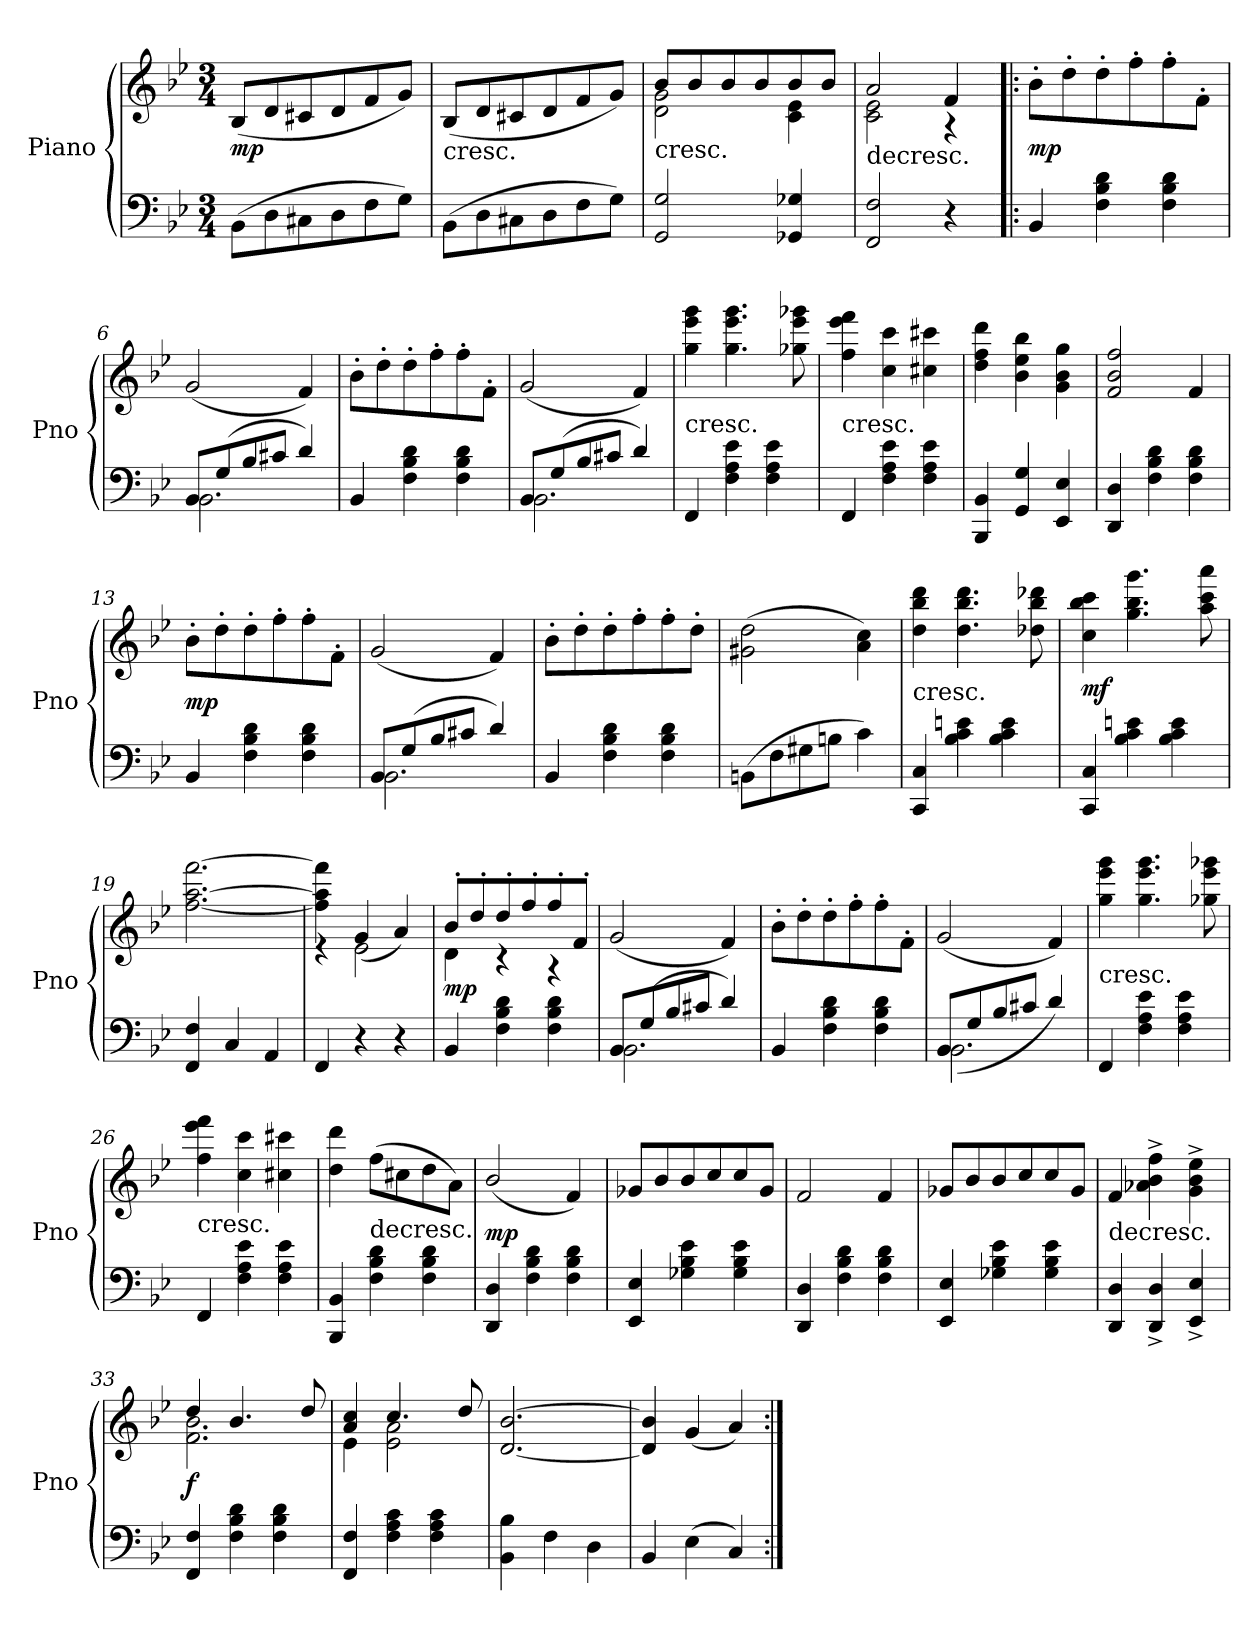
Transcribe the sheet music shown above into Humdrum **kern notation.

**kern	**kern	**dynam
*part1	*part1	*part1
*staff2	*staff1	*staff1/2
*I"Piano	*	*
*I'Pno	*	*
*clefF4	*clefG2	*
*k[b-e-]	*k[b-e-]	*
*M3/4	*M3/4	*
*MM132	*MM132	*
=1	=1	=1
(8BB-\L	(8B-/L	mp
8D\	8d/	.
8C#X\	8c#X/	.
8D\	8d/	.
8F\	8f/	.
8G\J)	8g/J)	.
=2	=2	=2
!	!LO:TX:c:t=cresc.	!
(8BB-\L	(8B-/L	.
8D\	8d/	.
8C#X\	8c#X/	.
8D\	8d/	.
8F\	8f/	.
8G\J)	8g/J)	.
=3	=3	=3
*	*^	*
!	!LO:TX:c:t=cresc.	!	!
2GG/ 2G/	8b-/L	2d\ 2g\	.
.	8b-/	.	.
.	8b-/	.	.
.	8b-/	.	.
4GG-X/ 4G-X/	8b-/	4c\ 4e-\	.
.	8b-/J	.	.
=4	=4	=4	=4
!	!LO:TX:c:t=decresc.	!	!
2FF/ 2F/	2a/	2c\ 2e-\	.
4r	4f/	4r	.
*	*v	*v	*
=5!|:	=5!|:	=5!|:
4BB-/	8b-'\L	mp
.	8dd'\	.
4F\ 4B-\ 4d\	8dd'\	.
.	8ff'\	.
4F\ 4B-\ 4d\	8ff'\	.
.	8f'\J	.
=6	=6	=6
*^	*	*
8BB-/L	2.BB-\	(2g/	.
(8G/	.	.	.
8B-/	.	.	.
8c#X/J	.	.	.
4d/)	.	4f/)	.
*v	*v	*	*
=7	=7	=7
4BB-/	8b-'\L	.
.	8dd'\	.
4F\ 4B-\ 4d\	8dd'\	.
.	8ff'\	.
4F\ 4B-\ 4d\	8ff'\	.
.	8f'\J	.
=8	=8	=8
*^	*	*
8BB-/L	2.BB-\	(2g/	.
(8G/	.	.	.
8B-/	.	.	.
8c#X/J	.	.	.
4d/)	.	4f/)	.
*v	*v	*	*
=9	=9	=9
!	!LO:TX:c:t=cresc.	!
4FF/	4gg\ 4eee-\ 4ggg\	.
4F\ 4A\ 4e-\	4.gg\ 4.eee-\ 4.ggg\	.
4F\ 4A\ 4e-\	.	.
.	8gg-X\ 8eee-\ 8ggg-X\	.
=10	=10	=10
!	!LO:TX:c:t=cresc.	!
4FF/	4ff\ 4eee-\ 4fff\	.
4F\ 4A\ 4e-\	4cc\ 4ccc\	.
4F\ 4A\ 4e-\	4cc#X\ 4ccc#X\	.
=11	=11	=11
4BBB-/ 4BB-/	4dd\ 4ff\ 4ddd\	.
4GG/ 4G/	4b-\ 4ee-\ 4bb-\	.
4EE-/ 4E-/	4g\ 4b-\ 4gg\	.
=12	=12	=12
4DD/ 4D/	2f/ 2b-/ 2ff/	.
4F\ 4B-\ 4d\	.	.
4F\ 4B-\ 4d\	4f/	.
=13	=13	=13
4BB-/	8b-'\L	mp
.	8dd'\	.
4F\ 4B-\ 4d\	8dd'\	.
.	8ff'\	.
4F\ 4B-\ 4d\	8ff'\	.
.	8f'\J	.
=14	=14	=14
*^	*	*
8BB-/L	2.BB-\	(2g/	.
(8G/	.	.	.
8B-/	.	.	.
8c#X/J	.	.	.
4d/)	.	4f/)	.
*v	*v	*	*
=15	=15	=15
4BB-/	8b-'\L	.
.	8dd'\	.
4F\ 4B-\ 4d\	8dd'\	.
.	8ff'\	.
4F\ 4B-\ 4d\	8ff'\	.
.	8dd'\J	.
=16	=16	=16
(8BBn\L	(2g#X\ 2dd\	.
8F\	.	.
8G#X\	.	.
8Bn\J	.	.
4c\)	4a\ 4cc\)	.
=17	=17	=17
!	!LO:TX:c:t=cresc.	!
4CC/ 4C/	4dd\ 4bb-\ 4ddd\	.
4B-\ 4c\ 4en\	4.dd\ 4.bb-\ 4.ddd\	.
4B-\ 4c\ 4e\	.	.
.	8dd-X\ 8bb-\ 8ddd-X\	.
=18	=18	=18
4CC/ 4C/	4cc\ 4bb-\ 4ccc\	mf
4B-\ 4c\ 4en\	4.gg\ 4.bb-\ 4.ggg\	.
4B-\ 4c\ 4e\	.	.
.	8aa\ 8ccc\ 8aaa\	.
=19	=19	=19
4FF/ 4F/	[2.ff\ [2.aa\ [2.fff\	.
4C/	.	.
4AA/	.	.
=20	=20	=20
*	*^	*
4FF/	4ff]\ 4aa]\ 4fff]\	4r	.
4r	2e-\	(4g/	.
4r	.	4a/)	.
=21	=21	=21	=21
4BB-/	8b-'/L	4d\	mp
.	8dd'/	.	.
4F\ 4B-\ 4d\	8dd'/	4r	.
.	8ff'/	.	.
4F\ 4B-\ 4d\	8ff'/	4r	.
.	8f'/J	.	.
*	*v	*v	*
=22	=22	=22
*^	*	*
8BB-/L	2.BB-\	(2g/	.
(8G/	.	.	.
8B-/	.	.	.
8c#X/J	.	.	.
4d/)	.	4f/)	.
*v	*v	*	*
=23	=23	=23
4BB-/	8b-'\L	.
.	8dd'\	.
4F\ 4B-\ 4d\	8dd'\	.
.	8ff'\	.
4F\ 4B-\ 4d\	8ff'\	.
.	8f'\J	.
=24	=24	=24
*^	*	*
8BB-/L	(2.BB-\	(2g/	.
8G/	.	.	.
8B-/	.	.	.
8c#X/J	.	.	.
4d/)	.	4f/)	.
*v	*v	*	*
=25	=25	=25
!	!LO:TX:c:t=cresc.	!
4FF/	4gg\ 4eee-\ 4ggg\	.
4F\ 4A\ 4e-\	4.gg\ 4.eee-\ 4.ggg\	.
4F\ 4A\ 4e-\	.	.
.	8gg-X\ 8eee-\ 8ggg-X\	.
=26	=26	=26
!	!LO:TX:c:t=cresc.	!
4FF/	4ff\ 4eee-\ 4fff\	.
4F\ 4A\ 4e-\	4cc\ 4ccc\	.
4F\ 4A\ 4e-\	4cc#X\ 4ccc#X\	.
=27	=27	=27
4BBB-/ 4BB-/	4dd\ 4ddd\	.
!	!LO:TX:c:t=decresc.	!
4F\ 4B-\ 4d\	(8ff\L	.
.	8cc#X\	.
4F\ 4B-\ 4d\	8dd\	.
.	8a\J)	.
=28	=28	=28
4DD/ 4D/	(2b-/	mp
4F\ 4B-\ 4d\	.	.
4F\ 4B-\ 4d\	4f/)	.
=29	=29	=29
4EE-/ 4E-/	8g-X/L	.
.	8b-/	.
4G-X\ 4B-\ 4e-\	8b-/	.
.	8cc/	.
4G-\ 4B-\ 4e-\	8cc/	.
.	8g-/J	.
=30	=30	=30
4DD/ 4D/	2f/	.
4F\ 4B-\ 4d\	.	.
4F\ 4B-\ 4d\	4f/	.
=31	=31	=31
4EE-/ 4E-/	8g-X/L	.
.	8b-/	.
4G-X\ 4B-\ 4e-\	8b-/	.
.	8cc/	.
4G-\ 4B-\ 4e-\	8cc/	.
.	8g-/J	.
=32	=32	=32
!	!LO:TX:c:t=decresc.	!
4DD/ 4D/	4f/	.
4DD^/ 4D^/	4a-X^\ 4b-^\ 4ff^\	.
4EE-^/ 4E-^/	4g^\ 4b-^\ 4ee-^\	.
=33	=33	=33
*	*^	*
4FF/ 4F/	4dd/	2.f\ 2.b-\	f
4F\ 4B-\ 4d\	4.b-/	.	.
4F\ 4B-\ 4d\	.	.	.
.	8dd/	.	.
=34	=34	=34	=34
4FF/ 4F/	4a/ 4cc/	4e-\	.
4F\ 4A\ 4c\	4.cc/	2e-\ 2a\	.
4F\ 4A\ 4c\	.	.	.
.	8dd/	.	.
*	*v	*v	*
=35	=35	=35
4BB-\ 4B-\	[2.d/ [2.b-/	.
4F\	.	.
4D\	.	.
=36	=36	=36
4BB-/	4d]/ 4b-]/	.
(4E-\	(4g/	.
4C/)	4a/)	.
=:|!	=:|!	=:|!
*-	*-	*-
